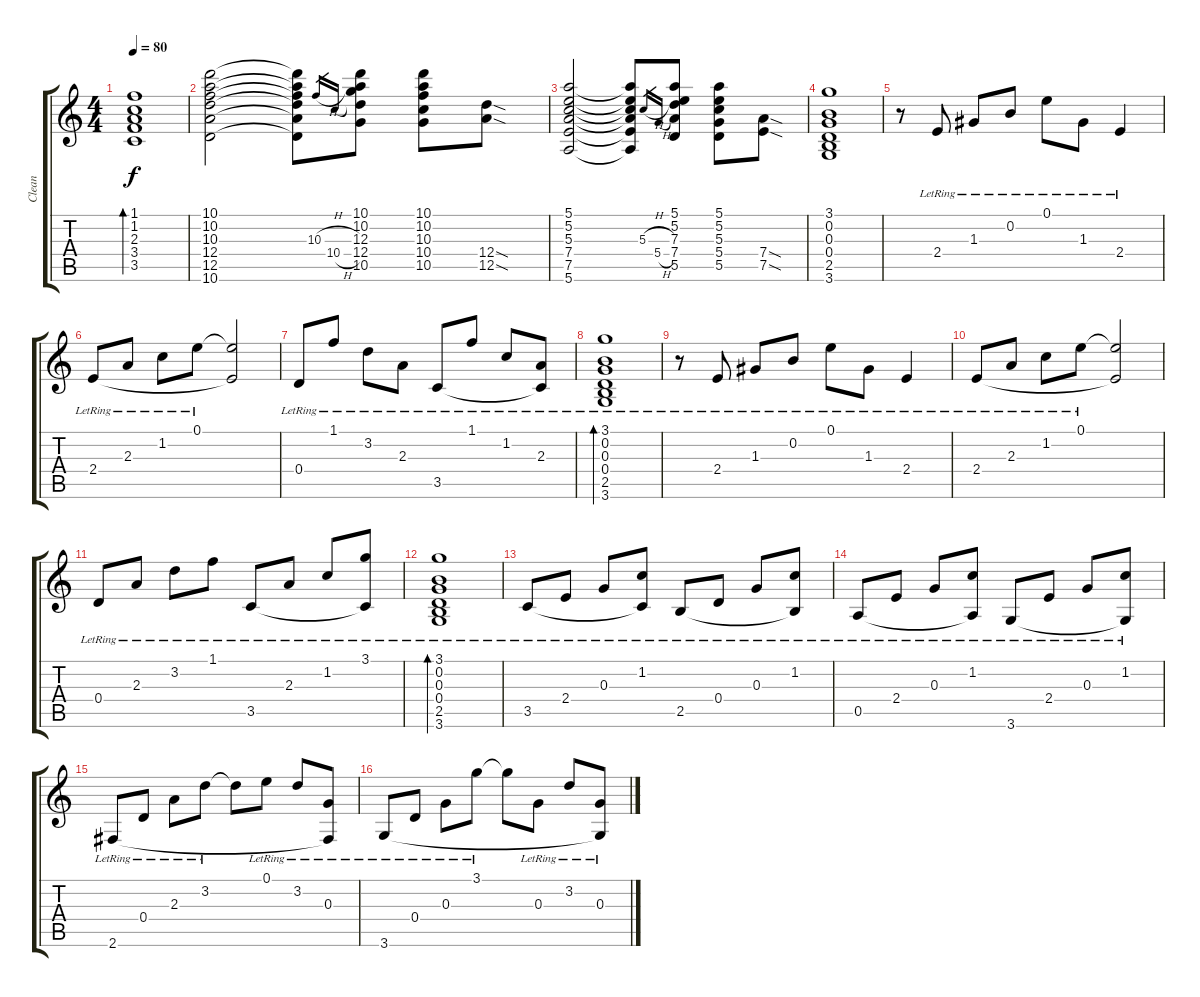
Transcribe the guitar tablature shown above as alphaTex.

\track ("Clean" "Clean") {instrument electricguitarclean}
\staff {score tabs}
\tuning (E4 B3 G3 D3 A2 E2) {hide}
\ts (4 4)
\tempo 80
\clef g2
\ks c
(1.1 1.2 2.3 3.4 3.5).1{bd 120 dy f} |
(10.1 10.2 10.3 12.4 12.5 10.6).2 (10.1{t} 10.2{t} 10.3{t} 12.4{t} 12.5{t} 10.6{t}).8 10.3{h}.16{gr} 10.4{h}.16{gr} (10.1 10.2 12.3 12.4 10.5).8 (10.1 10.2 10.3 10.4 10.5).8 (12.4{sod} 12.5{sod}).8 |
(5.1 5.2 5.3 7.4 7.5 5.6).2 (5.1{t} 5.2{t} 5.3{t} 7.4{t} 7.5{t} 5.6{t}).8 5.3{h}.16{gr} 5.4{h}.16{gr} (5.1 5.2 7.3 7.4 5.5).8 (5.1 5.2 5.3 5.4 5.5).8 (7.4{sod} 7.5{sod}).8 |
(3.1 0.2 0.3 0.4 2.5 3.6).1 |
r.8 2.4{lr}.8 1.3{lr}.8 0.2{lr}.8 0.1{lr}.8 1.3{lr}.8 2.4{lr}.4 |
2.4{lr}.8 2.3{lr}.8 1.2{lr}.8 0.1{lr}.8 (0.1{t} 2.4{t}).2 |
0.4{lr}.8 1.1{lr}.8 3.2{lr}.8 2.3{lr}.8 3.5{lr}.8 1.1{lr}.8 1.2{lr}.8 (2.3{lr} 3.5{t}).8 |
(3.1{lr} 0.2{lr} 0.3{lr} 0.4{lr} 2.5{lr} 3.6{lr}).1{bd 120} |
r.8 2.4{lr}.8 1.3{lr}.8 0.2{lr}.8 0.1{lr}.8 1.3{lr}.8 2.4{lr}.4 |
2.4{lr}.8 2.3{lr}.8 1.2{lr}.8 0.1{lr}.8 (0.1{t} 2.4{t}).2 |
0.4{lr}.8 2.3{lr}.8 3.2{lr}.8 1.1{lr}.8 3.5{lr}.8 2.3{lr}.8 1.2{lr}.8 (3.1{lr} 3.5{t}).8 |
(3.1{lr} 0.2{lr} 0.3{lr} 0.4{lr} 2.5{lr} 3.6{lr}).1{bd 120} |
3.5{lr}.8 2.4{lr}.8 0.3{lr}.8 (1.2{lr} 3.5{t}).8 2.5{lr}.8 0.4{lr}.8 0.3{lr}.8 (1.2{lr} 2.5{t}).8 |
0.5{lr}.8 2.4{lr}.8 0.3{lr}.8 (1.2{lr} 0.5{t}).8 3.6{lr}.8 2.4{lr}.8 0.3{lr}.8 (1.2{lr} 3.6{t}).8 |
2.6{lr}.8 0.4{lr}.8 2.3{lr}.8 3.2{lr}.8 3.2{t}.8 0.1{lr}.8 3.2{lr}.8 (0.3{lr} 2.6{t}).8 |
3.6{lr}.8 0.4{lr}.8 0.3{lr}.8 3.1{lr}.8 3.1{t}.8 0.3{lr}.8 3.2{lr}.8 (0.3{lr} 3.6{t}).8
